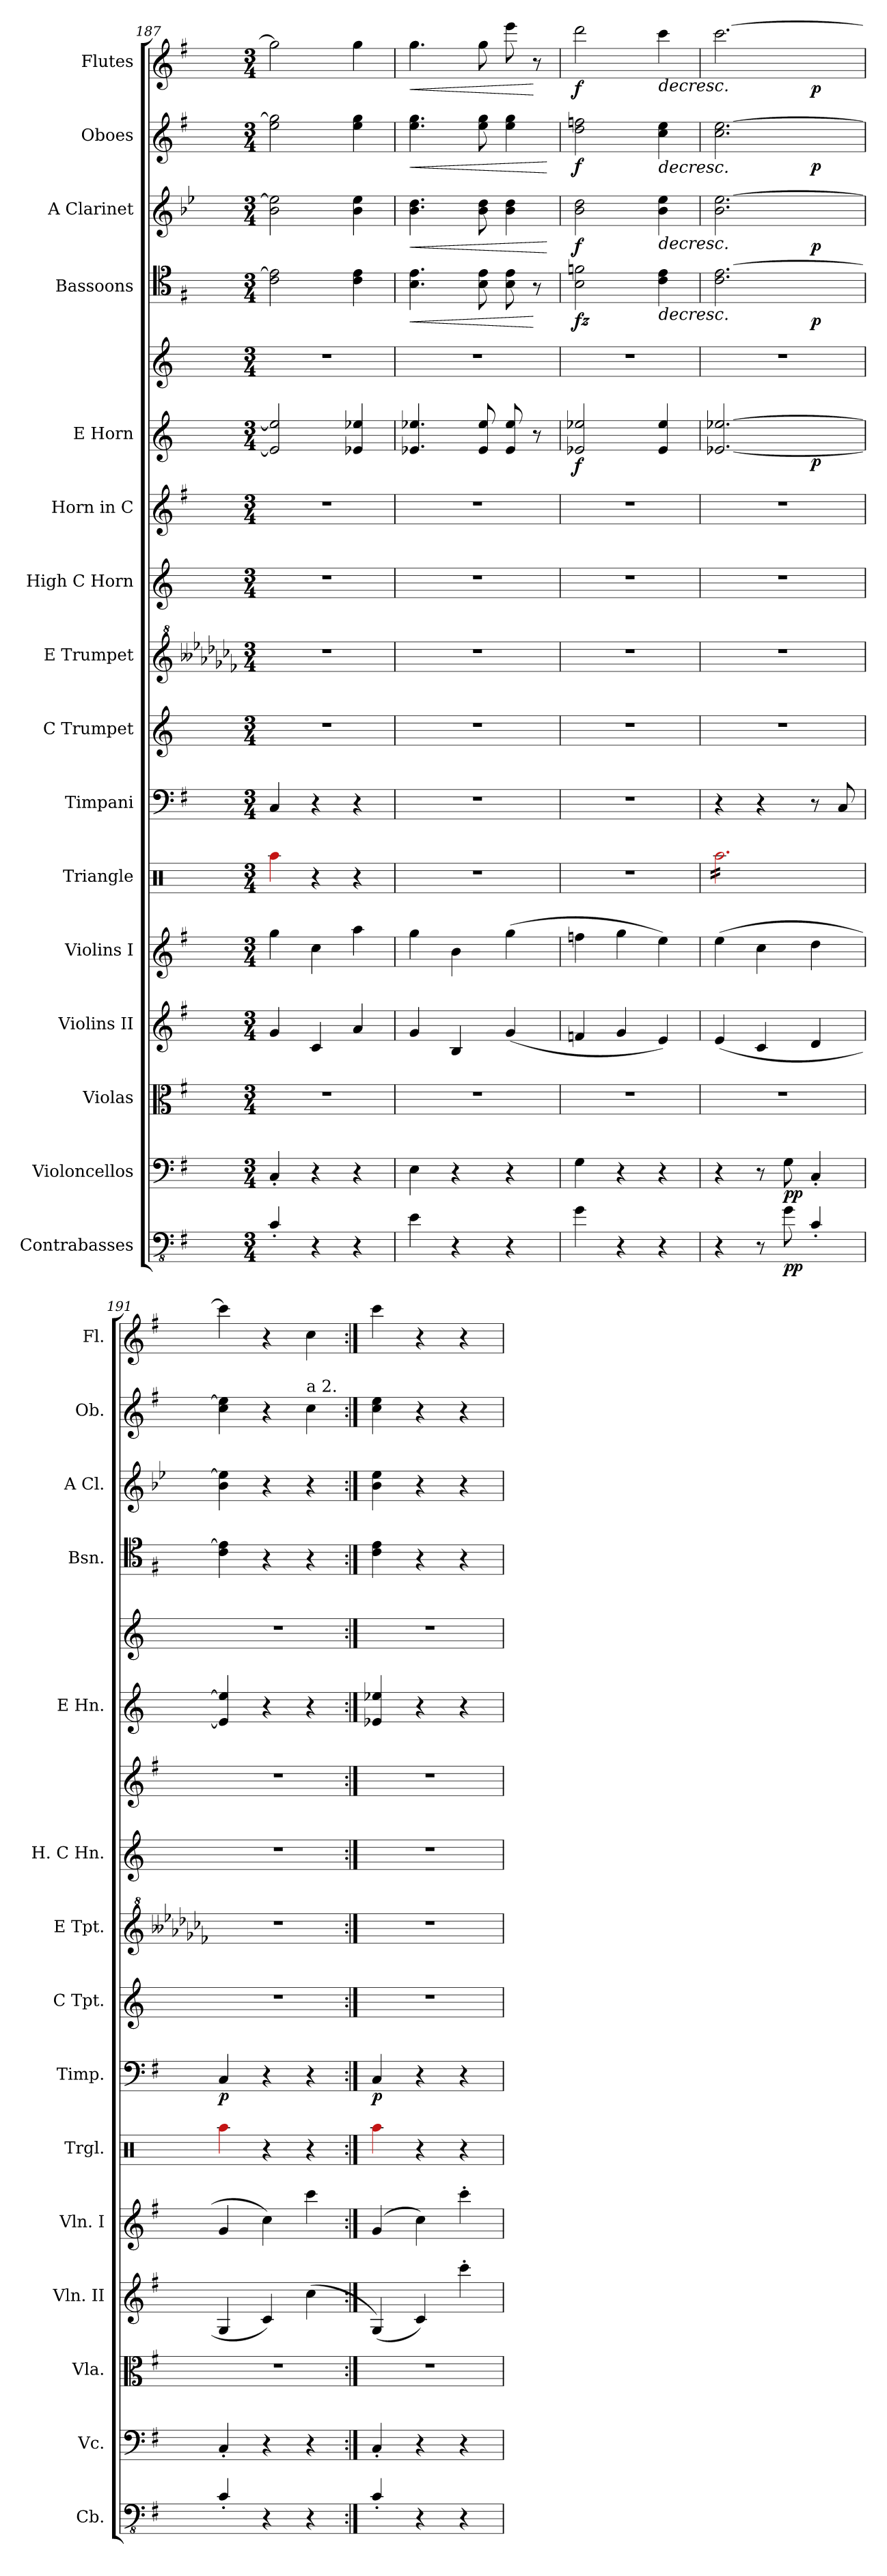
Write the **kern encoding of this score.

**kern	**dynam	**kern	**dynam	**kern	**kern	**kern	**kern	**kern	**dynam	**kern	**kern	**kern	**kern	**kern	**kern	**dynam	**kern	**dynam	**kern	**dynam	**kern	**dynam	**kern	**dynam
*part16	*part16	*part15	*part15	*part14	*part13	*part12	*part11	*part10	*part10	*part9	*part8	*part7	*part6	*part5	*part5	*part5	*part4	*part4	*part3	*part3	*part2	*part2	*part1	*part1
*staff17	*staff17	*staff16	*staff16	*staff15	*staff14	*staff13	*staff12	*staff11	*staff11	*staff10	*staff9	*staff8	*staff7	*staff6	*staff5	*staff5/6	*staff4	*staff4	*staff3	*staff3	*staff2	*staff2	*staff1	*staff1
*I"Contrabasses	*	*I"Violoncellos	*	*I"Violas	*I"Violins II	*I"Violins I	*I"Triangle	*I"Timpani	*	*I"C Trumpet	*I"E Trumpet	*I"High C Horn	*I"Horn in C	*I"E Horn	*	*	*I"Bassoons	*	*I"A Clarinet	*	*I"Oboes	*	*I"Flutes	*
*I'Cb.	*	*I'Vc.	*	*I'Vla.	*I'Vln. II	*I'Vln. I	*I'Trgl.	*I'Timp.	*	*I'C Tpt.	*I'E Tpt.	*I'H. C Hn.	*	*I'E Hn.	*	*	*I'Bsn.	*	*I'A Cl.	*	*I'Ob.	*	*I'Fl.	*
*clefFv4	*	*clefF4	*	*clefC3	*clefG2	*clefG2	*clefX	*clefF4	*	*clefG2	*clefG^2	*clefG2	*clefG2	*clefG2	*clefG2	*	*clefC4	*	*clefG2	*	*clefG2	*	*clefG2	*
*ITrd7c12	*	*	*	*	*	*	*	*	*	*	*ITrd-3c-4	*ITrd7c12	*ITrd7c12	*ITrd5c8	*ITrd5c8	*	*	*	*ITrd2c3	*	*	*	*	*
*k[f#]	*	*k[f#]	*	*k[f#]	*k[f#]	*k[f#]	*k[]	*k[f#]	*	*k[]	*k[b--e-a-d-g-c-f-]	*k[]	*k[f#]	*k[f#c#g#d#]	*k[f#c#g#d#]	*	*k[f#]	*	*k[f#]	*	*k[f#]	*	*k[f#]	*
*M3/4	*	*M3/4	*	*M3/4	*M3/4	*M3/4	*M3/4	*M3/4	*	*M3/4	*M3/4	*M3/4	*M3/4	*M3/4	*M3/4	*	*M3/4	*	*M3/4	*	*M3/4	*	*M3/4	*
=187	=187	=187	=187	=187	=187	=187	=187	=187	=187	=187	=187	=187	=187	=187	=187	=187	=187	=187	=187	=187	=187	=187	=187	=187
4CC'/	.	4C'/	.	2.r	4g/	4gg\	4aa\	4C/	.	2.r	2.r	2.r	2.r	2G/] 2g/]	2.r	.	2c\ 2e\]	.	2g\ 2cc\]	.	2ee\ 2gg\]	.	2gg\]	.
4r	.	4r	.	.	4c/	4cc\	4r	4r	.	.	.	.	.	.	.	.	.	.	.	.	.	.	.	.
4r	.	4r	.	.	4a/	4aa\	4r	4r	.	.	.	.	.	4Gn/ 4gn/	.	.	4c\ 4e\	.	4g\ 4cc\	.	4ee\ 4gg\	.	4gg\	.
=188	=188	=188	=188	=188	=188	=188	=188	=188	=188	=188	=188	=188	=188	=188	=188	=188	=188	=188	=188	=188	=188	=188	=188	=188
!	!	!	!	!	!	!	!	!	!	!	!	!	!	!	!	!	!	!LO:HP:b	!	!LO:HP:b	!	!LO:HP:b	!	!LO:HP:b
4EE\	.	4E\	.	2.r	4g/	4gg\	2.r	2.r	.	2.r	2.r	2.r	2.r	4.Gn/ 4.gn/	2.r	.	4.B\ 4.e\	<	4.g\ 4.b\	<	4.ee\ 4.gg\	<	4.gg\	<
4r	.	4r	.	.	4B/	4b\	.	.	.	.	.	.	.	.	.	.	.	.	.	.	.	.	.	.
.	.	.	.	.	.	.	.	.	.	.	.	.	.	8G/ 8g/	.	.	8B\ 8e\	.	8g\ 8b\	.	8ee\ 8gg\	.	8gg\	.
4r	.	4r	.	.	(<4g/	(>4gg\	.	.	.	.	.	.	.	8G/ 8g/	.	.	8B\ 8e\	.	4g\ 4b\	.	4ee\ 4gg\	.	8eee\	.
.	.	.	.	.	.	.	.	.	.	.	.	.	.	8r	.	.	8r	[	.	.	.	.	8r	[
.	.	.	.	.	.	.	.	.	.	.	.	.	.	.	.	.	.	.	.	[	.	[	.	.
=189	=189	=189	=189	=189	=189	=189	=189	=189	=189	=189	=189	=189	=189	=189	=189	=189	=189	=189	=189	=189	=189	=189	=189	=189
!	!	!	!	!	!	!	!	!	!	!	!	!	!	!	!	!LO:DY:b=2	!	!LO:DY:b	!	!LO:DY:b	!	!LO:DY:b	!	!LO:DY:b
4GG\	.	4G\	.	2.r	4fn/	4ffn\	2.r	2.r	.	2.r	2.r	2.r	2.r	2Gn/ 2gn/	2.r	f	2B\ 2fn\	fz	2g\ 2b\	f	2dd\ 2ffn\	f	2ddd\	f
4r	.	4r	.	.	4g/	4gg\	.	.	.	.	.	.	.	.	.	.	.	.	.	.	.	.	.	.
!	!	!	!	!	!	!	!	!	!	!	!	!	!	!	!	!	!	!LO:HP:b	!	!LO:HP:b	!	!LO:HP:b	!	!LO:HP:b
4r	.	4r	.	.	4e/)	4ee\)	.	.	.	.	.	.	.	4G/ 4g/	.	.	4c\ 4e\	>	4g\ 4cc\	>	4cc\ 4ee\	>	4ccc\	>
=190	=190	=190	=190	=190	=190	=190	=190	=190	=190	=190	=190	=190	=190	=190	=190	=190	=190	=190	=190	=190	=190	=190	=190	=190
*	*	*	*	*	*	*	*	*	*	*	*	*	*	*^	*	*	*^	*	*^	*	*^	*	*^	*
*	*	*	*	*	*	*	*tremolo	*	*	*	*	*	*	*	*	*	*	*	*	*	*	*	*	*	*	*	*	*	*
4r	.	4r	.	2.r	(<4e/	(>4ee\	16aa\LL	4r	.	2.r	2.r	2.r	2.r	[2.Gn/ [2.gn/	2ryy	2.r	.	2.c\ [2.e\	2ryy	.	2.g\ [2.cc\	2ryy	.	2.cc\ [2.ee\	2ryy	.	[2.ccc\	2ryy	.
.	.	.	.	.	.	.	16aa\	.	.	.	.	.	.	.	.	.	.	.	.	.	.	.	.	.	.	.	.	.	.
.	.	.	.	.	.	.	16aa\	.	.	.	.	.	.	.	.	.	.	.	.	.	.	.	.	.	.	.	.	.	.
.	.	.	.	.	.	.	16aa\	.	.	.	.	.	.	.	.	.	.	.	.	.	.	.	.	.	.	.	.	.	.
8r	.	8r	.	.	4c/	4cc\	16aa\	4r	.	.	.	.	.	.	.	.	.	.	.	.	.	.	.	.	.	.	.	.	.
.	.	.	.	.	.	.	16aa\	.	.	.	.	.	.	.	.	.	.	.	.	.	.	.	.	.	.	.	.	.	.
!	!LO:DY:b	!	!LO:DY:b	!	!	!	!	!	!	!	!	!	!	!	!	!	!	!	!	!	!	!	!	!	!	!	!	!	!
8GG\	pp	8G\	pp	.	.	.	16aa\	.	.	.	.	.	.	.	.	.	.	.	.	.	.	.	.	.	.	.	.	.	.
.	.	.	.	.	.	.	16aa\	.	.	.	.	.	.	.	.	.	.	.	.	.	.	.	.	.	.	.	.	.	.
!	!	!	!	!	!	!	!	!	!	!	!	!	!	!	!	!	!LO:DY:b=2	!	!	!LO:DY:b	!	!	!LO:DY:b	!	!	!LO:DY:b	!	!	!LO:DY:b
4CC'/	.	4C'/	.	.	4d/	4dd\	16aa\	8r	.	.	.	.	.	.	4ryy	.	p	.	4ryy	p	.	4ryy	p	.	4ryy	p	.	4ryy	p
.	.	.	.	.	.	.	16aa\	.	.	.	.	.	.	.	.	.	.	.	.	.	.	.	.	.	.	.	.	.	.
.	.	.	.	.	.	.	16aa\	8C/	.	.	.	.	.	.	.	.	.	.	.	.	.	.	.	.	.	.	.	.	.
.	.	.	.	.	.	.	16aa\JJ	.	.	.	.	.	.	.	.	.	.	.	.	.	.	.	.	.	.	.	.	.	.
*	*	*	*	*	*	*	*Xtremolo	*	*	*	*	*	*	*	*	*	*	*	*	*	*	*	*	*	*	*	*	*	*
*	*	*	*	*	*	*	*	*	*	*	*	*	*	*	*	*	*	*v	*v	*	*	*	*	*v	*v	*	*v	*v	*
*	*	*	*	*	*	*	*	*	*	*	*	*	*	*v	*v	*	*	*	*	*v	*v	*	*	*	*	*
.	.	.	.	.	.	.	.	.	.	.	.	.	.	.	.	.	.	]	.	]	.	]	.	]
=191	=191	=191	=191	=191	=191	=191	=191	=191	=191	=191	=191	=191	=191	=191	=191	=191	=191	=191	=191	=191	=191	=191	=191	=191
!	!	!	!	!	!	!	!	!	!LO:DY:b	!	!	!	!	!	!	!	!	!	!	!	!	!	!	!
4CC'/	.	4C'/	.	2.r	4G/	4g/	4aa\	4C/	p	2.r	2.r	2.r	2.r	4G/] 4g/]	2.r	.	4c\ 4e\]	.	4g\ 4cc\]	.	4cc\ 4ee\]	.	4ccc\]	.
4r	.	4r	.	.	4c/)	4cc\)	4r	4r	.	.	.	.	.	4r	.	.	4r	.	4r	.	4r	.	4r	.
!	!	!	!	!	!	!	!	!	!	!	!	!	!	!	!	!	!	!	!	!	!LO:TX:a:t=a 2.	!	!	!
4r	.	4r	.	.	(>4cc\	4ccc\	4r	4r	.	.	.	.	.	4r	.	.	4r	.	4r	.	4cc\	.	4cc\	.
=192:|!	=192:|!	=192:|!	=192:|!	=192:|!	=192:|!	=192:|!	=192:|!	=192:|!	=192:|!	=192:|!	=192:|!	=192:|!	=192:|!	=192:|!	=192:|!	=192:|!	=192:|!	=192:|!	=192:|!	=192:|!	=192:|!	=192:|!	=192:|!	=192:|!
!	!	!	!	!	!	!	!	!	!LO:DY:b	!	!	!	!	!	!	!	!	!	!	!	!	!	!	!
4CC'/	.	4C'/	.	2.r	(<4G/)	(>4g/	4aa\	4C/	p	2.r	2.r	2.r	2.r	4Gn/ 4gn/	2.r	.	4c\ 4e\	.	4g\ 4cc\	.	4cc\ 4ee\	.	4ccc\	.
4r	.	4r	.	.	4c/)	4cc\)	4r	4r	.	.	.	.	.	4r	.	.	4r	.	4r	.	4r	.	4r	.
4r	.	4r	.	.	4ccc'\	4ccc'\	4r	4r	.	.	.	.	.	4r	.	.	4r	.	4r	.	4r	.	4r	.
=	=	=	=	=	=	=	=	=	=	=	=	=	=	=	=	=	=	=	=	=	=	=	=	=
*-	*-	*-	*-	*-	*-	*-	*-	*-	*-	*-	*-	*-	*-	*-	*-	*-	*-	*-	*-	*-	*-	*-	*-	*-
